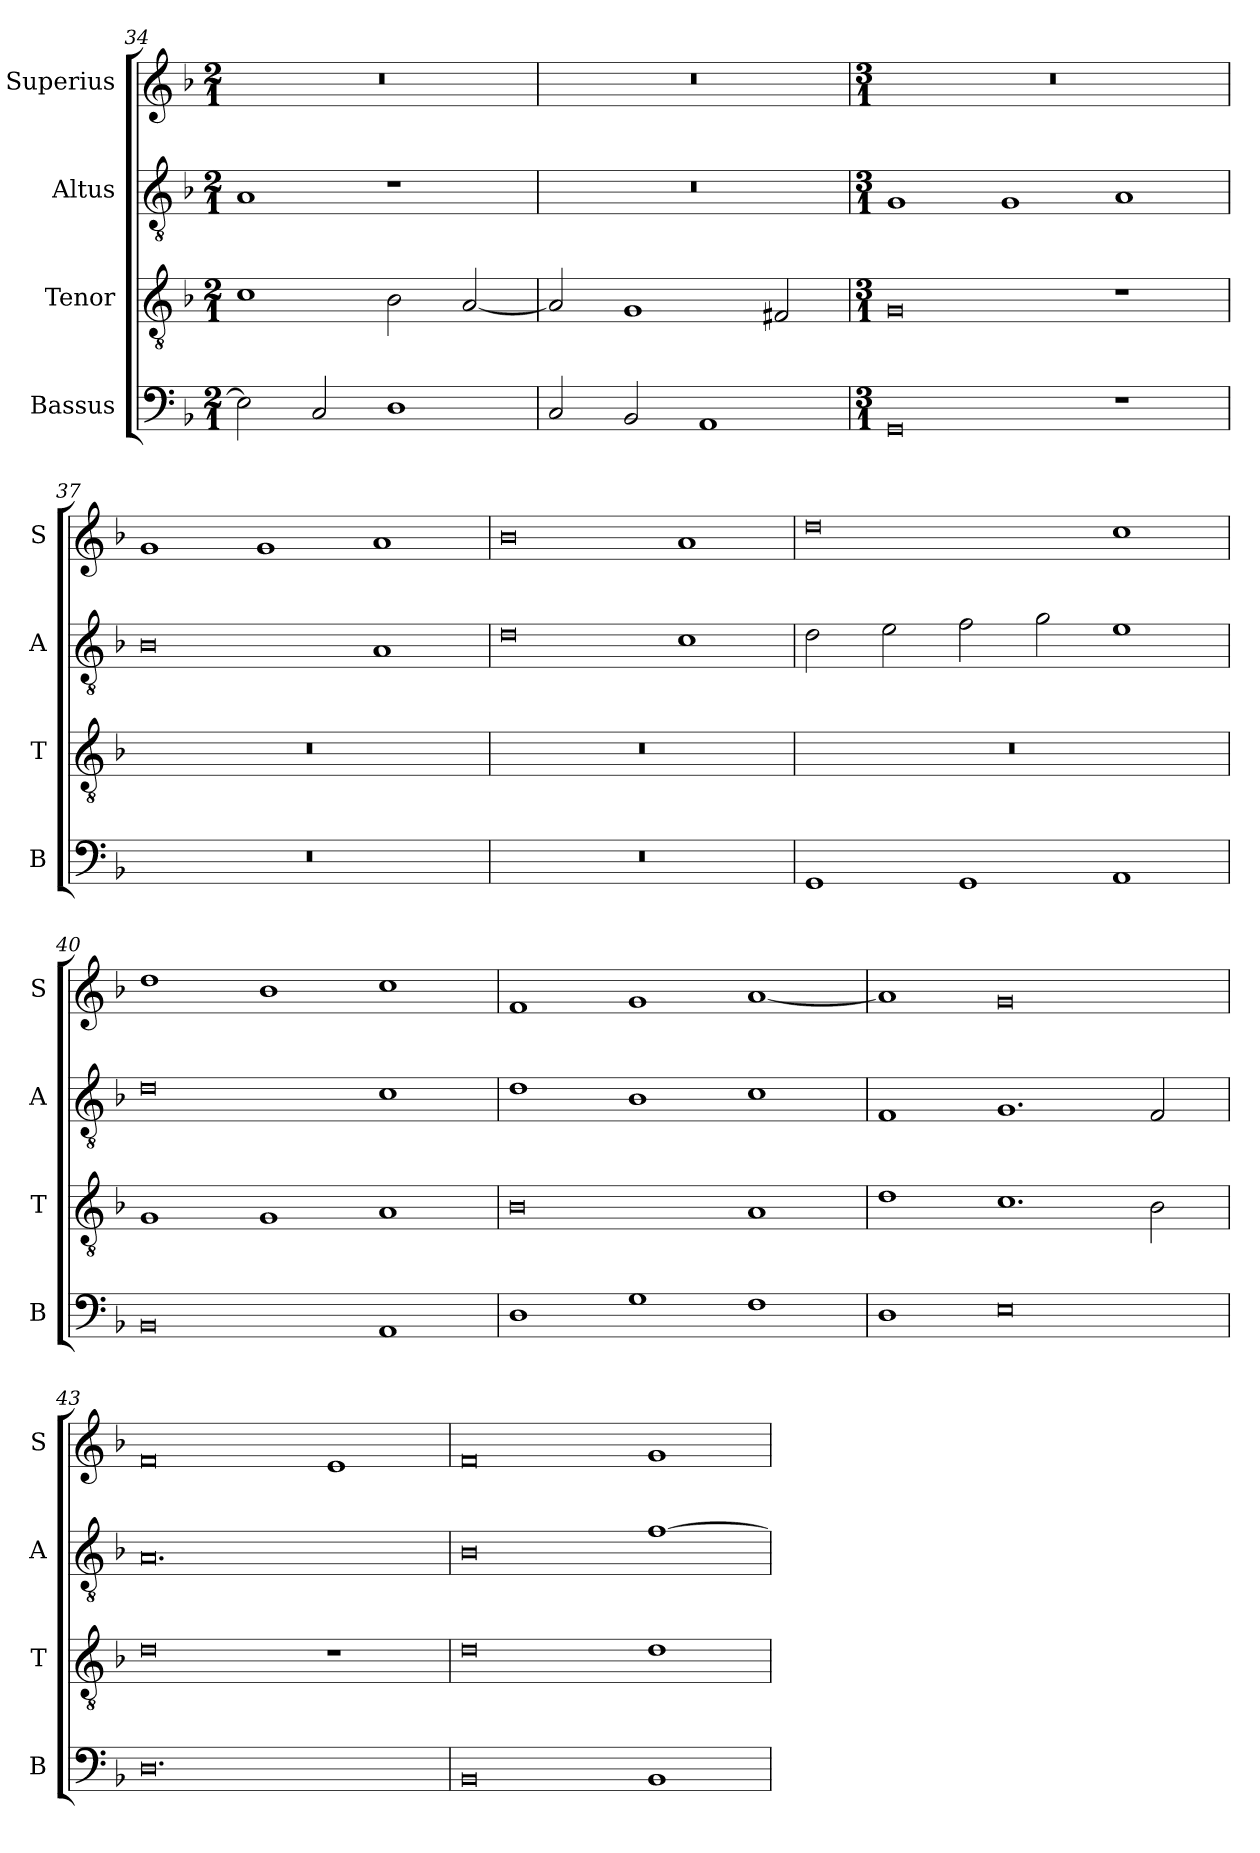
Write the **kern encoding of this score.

**kern	**kern	**kern	**kern
*part4	*part3	*part2	*part1
*staff4	*staff3	*staff2	*staff1
*I"Bassus	*I"Tenor	*I"Altus	*I"Superius
*I'B	*I'T	*I'A	*I'S
*clefF4	*clefGv2	*clefGv2	*clefG2
*k[b-]	*k[b-]	*k[b-]	*k[b-]
*M2/1	*M2/1	*M2/1	*M2/1
=34	=34	=34	=34
2E\]	1c	1A	0r
2C/	.	.	.
1D	2B-\	1r	.
.	[2A/	.	.
=35	=35	=35	=35
2C/	2A/]	0r	0r
2BB-/	1G	.	.
1AA	.	.	.
.	2F#X/	.	.
=36	=36	=36	=36
*M3/1	*M3/1	*M3/1	*M3/1
0GG	0G	1G	0.r
.	.	1G	.
1r	1r	1A	.
=37	=37	=37	=37
0.r	0.r	0B-	1g
.	.	.	1g
.	.	1A	1a
=38	=38	=38	=38
0.r	0.r	0d	0b-
.	.	1c	1a
=39	=39	=39	=39
1GG	0.r	2d\	0dd
.	.	2e\	.
1GG	.	2f\	.
.	.	2g\	.
1AA	.	1e	1cc
=40	=40	=40	=40
0BB-	1G	0d	1dd
.	1G	.	1b-
1AA	1A	1c	1cc
=41	=41	=41	=41
1D	0B-	1d	1f
1G	.	1B-	1g
1F	1A	1c	[1a
=42	=42	=42	=42
1D	1d	1F	1a]
0E	1.c	1.G	0g
.	2B-\	2F/	.
=43	=43	=43	=43
0.D	0d	0.A	0f
.	1r	.	1e
=44	=44	=44	=44
0BB-	0d	0B-	0f
1BB-	1d	[1f	1g
=	=	=	=
*-	*-	*-	*-
